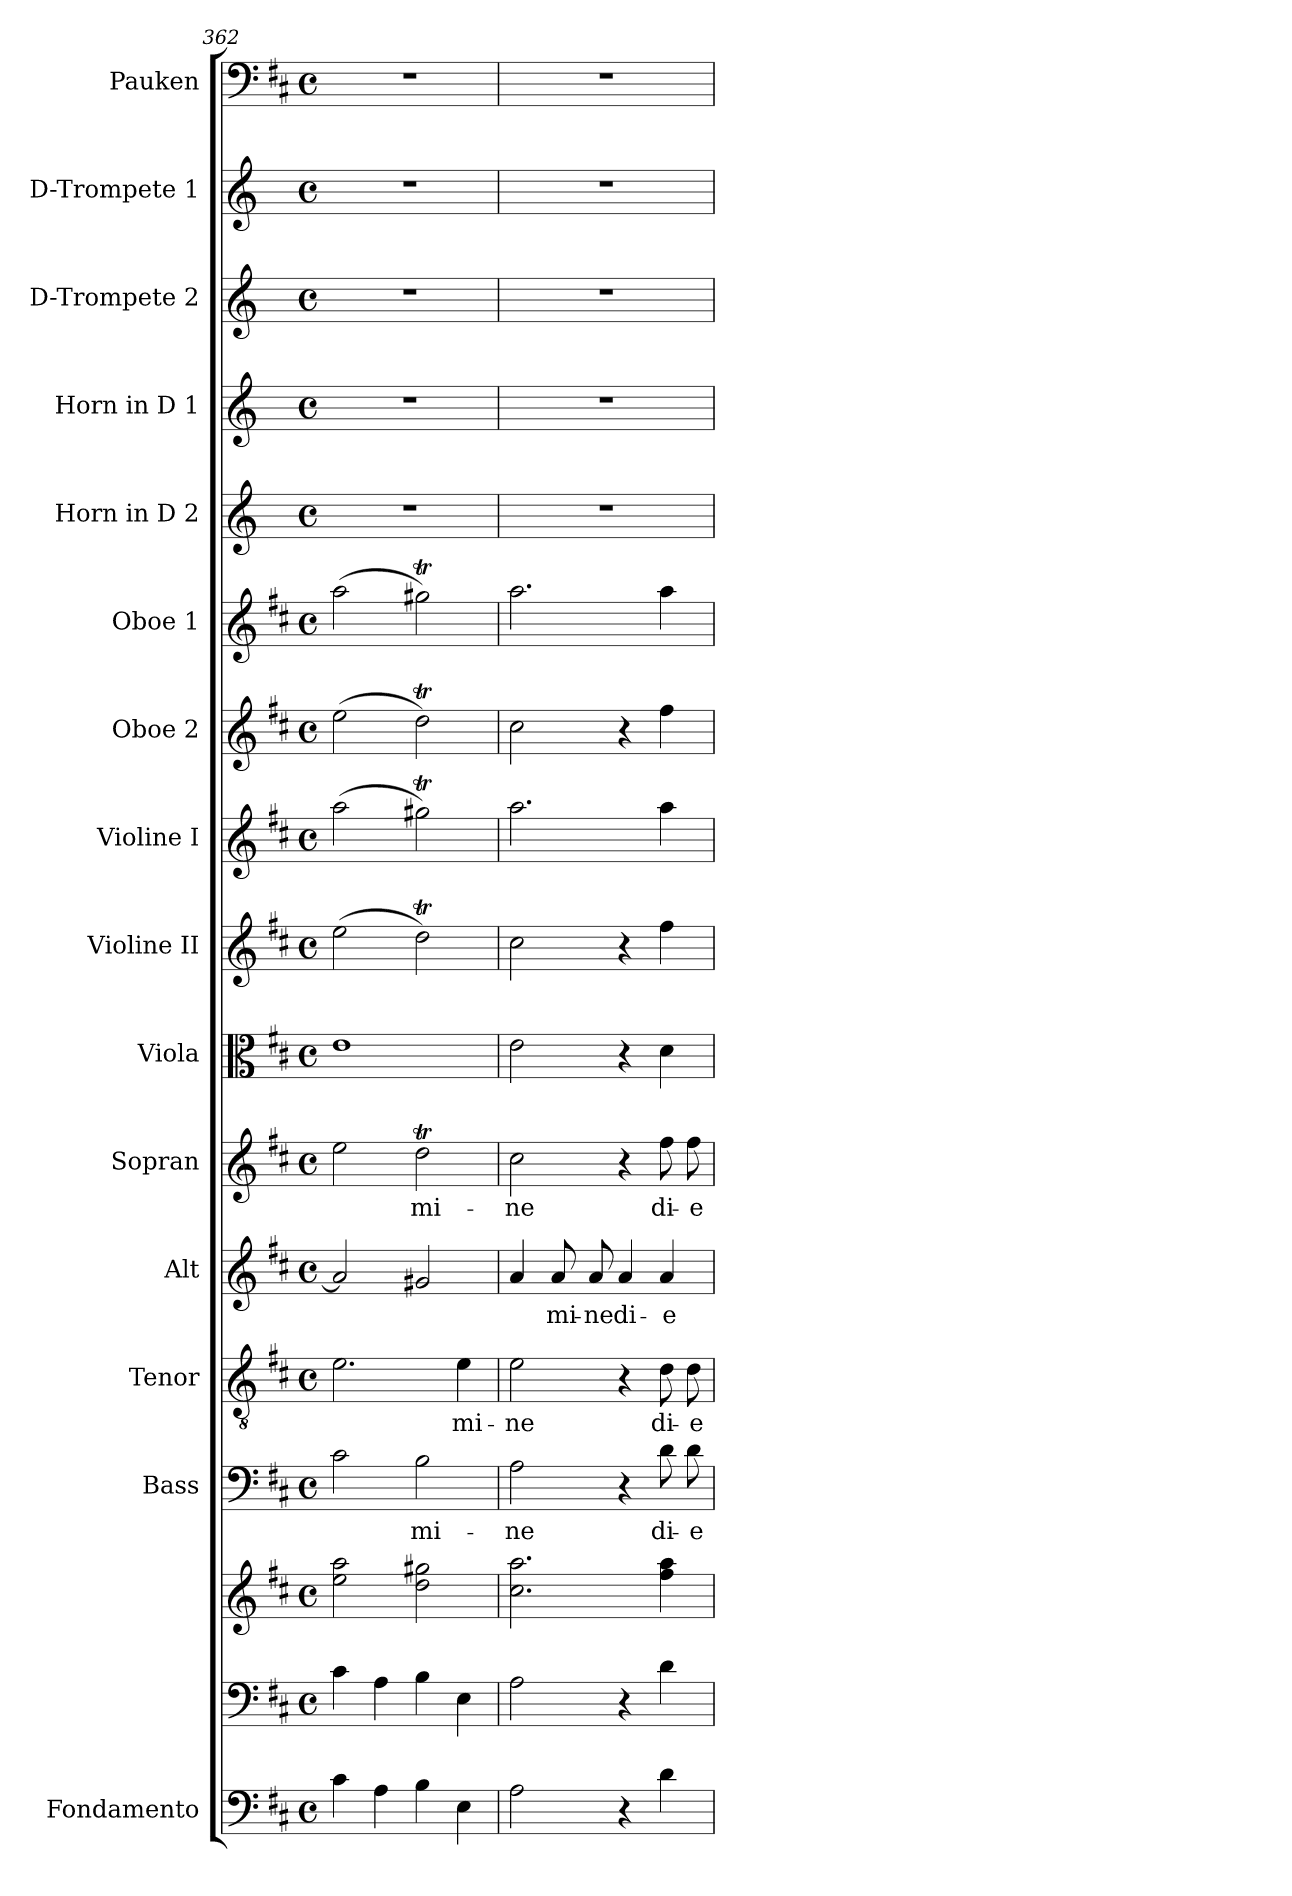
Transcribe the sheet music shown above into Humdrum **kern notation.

**kern	**kern	**kern	**kern	**text	**kern	**text	**kern	**text	**kern	**text	**kern	**kern	**kern	**kern	**kern	**kern	**kern	**kern	**kern	**kern
*part16	*part15	*part15	*part14	*part14	*part13	*part13	*part12	*part12	*part11	*part11	*part10	*part9	*part8	*part7	*part6	*part5	*part4	*part3	*part2	*part1
*staff17	*staff16	*staff15	*staff14	*staff14	*staff13	*staff13	*staff12	*staff12	*staff11	*staff11	*staff10	*staff9	*staff8	*staff7	*staff6	*staff5	*staff4	*staff3	*staff2	*staff1
*I"Fondamento	*	*	*I"Bass	*	*I"Tenor	*	*I"Alt	*	*I"Sopran	*	*I"Viola	*I"Violine II	*I"Violine I	*I"Oboe 2	*I"Oboe 1	*I"Horn in D 2	*I"Horn in D 1	*I"D-Trompete 2	*I"D-Trompete 1	*I"Pauken
*I'F.	*	*	*I'B.	*	*I'T.	*	*I'A.	*	*I'S.	*	*I'Vla.	*I'Vl. II	*I'Vl. I	*I'Ob. 2	*I'Ob. 1	*	*	*I'D Trp. 2	*I'D Trp. 1	*I'Pk.
*clefF4	*clefF4	*clefG2	*clefF4	*	*clefGv2	*	*clefG2	*	*clefG2	*	*clefC3	*clefG2	*clefG2	*clefG2	*clefG2	*clefG2	*clefG2	*clefG2	*clefG2	*clefF4
*ITrd7c12	*	*	*	*	*	*	*	*	*	*	*	*	*	*	*	*ITrd6c10	*ITrd6c10	*ITrd-1c-2	*ITrd-1c-2	*
*k[f#c#]	*k[f#c#]	*k[f#c#]	*k[f#c#]	*	*k[f#c#]	*	*k[f#c#]	*	*k[f#c#]	*	*k[f#c#]	*k[f#c#]	*k[f#c#]	*k[f#c#]	*k[f#c#]	*k[f#c#]	*k[f#c#]	*k[f#c#]	*k[f#c#]	*k[f#c#]
*D:	*D:	*D:	*D:	*	*D:	*	*D:	*	*D:	*	*D:	*D:	*D:	*D:	*D:	*D:	*D:	*D:	*D:	*D:
*M4/4	*M4/4	*M4/4	*M4/4	*	*M4/4	*	*M4/4	*	*M4/4	*	*M4/4	*M4/4	*M4/4	*M4/4	*M4/4	*M4/4	*M4/4	*M4/4	*M4/4	*M4/4
*met(c)	*met(c)	*met(c)	*met(c)	*	*met(c)	*	*met(c)	*	*met(c)	*	*met(c)	*met(c)	*met(c)	*met(c)	*met(c)	*met(c)	*met(c)	*met(c)	*met(c)	*met(c)
=362	=362	=362	=362	=362	=362	=362	=362	=362	=362	=362	=362	=362	=362	=362	=362	=362	=362	=362	=362	=362
4C#\	4c#\	2ee\ 2aa\	2c#\	.	2.e\	.	2a/]	.	2ee\	.	1e	(>2ee\	(>2aa\	(>2ee\	(>2aa\	1r	1r	1r	1r	1r
4AA\	4A\	.	.	.	.	.	.	.	.	.	.	.	.	.	.	.	.	.	.	.
!	!	!	!	!LO:LY:b	!	!	!	!	!	!LO:LY:b	!	!	!	!	!	!	!	!	!	!
4BB\	4B\	2dd\ 2gg#X\	2B\	-mi-	.	.	2g#X/	.	2ddT\	-mi-	.	2ddT\)	2gg#Xt\)	2ddT\)	2gg#Xt\)	.	.	.	.	.
!	!	!	!	!	!	!LO:LY:b	!	!	!	!	!	!	!	!	!	!	!	!	!	!
4EE\	4E\	.	.	.	4e\	-mi-	.	.	.	.	.	.	.	.	.	.	.	.	.	.
!!LO:PB:g=z
=363	=363	=363	=363	=363	=363	=363	=363	=363	=363	=363	=363	=363	=363	=363	=363	=363	=363	=363	=363	=363
!	!	!	!	!LO:LY:b	!	!LO:LY:b	!	!	!	!LO:LY:b	!	!	!	!	!	!	!	!	!	!
2AA\	2A\	2.cc#\ 2.aa\	2A\	-ne	2e\	-ne	4a/	.	2cc#\	-ne	2e\	2cc#\	2.aa\	2cc#\	2.aa\	1r	1r	1r	1r	1r
!	!	!	!	!	!	!	!	!LO:LY:b	!	!	!	!	!	!	!	!	!	!	!	!
.	.	.	.	.	.	.	8a/	-mi-	.	.	.	.	.	.	.	.	.	.	.	.
!	!	!	!	!	!	!	!	!LO:LY:b	!	!	!	!	!	!	!	!	!	!	!	!
.	.	.	.	.	.	.	8a/	-ne	.	.	.	.	.	.	.	.	.	.	.	.
!	!	!	!	!	!	!	!	!LO:LY:b	!	!	!	!	!	!	!	!	!	!	!	!
4r	4r	.	4r	.	4r	.	4a/	di-	4r	.	4r	4r	.	4r	.	.	.	.	.	.
!	!	!	!	!LO:LY:b	!	!LO:LY:b	!	!LO:LY:b	!	!LO:LY:b	!	!	!	!	!	!	!	!	!	!
4D\	4d\	4ff#\ 4aa\	8d\	di-	8d\	di-	4a/	-e	8ff#\	di-	4d\	4ff#\	4aa\	4ff#\	4aa\	.	.	.	.	.
!	!	!	!	!LO:LY:b	!	!LO:LY:b	!	!	!	!LO:LY:b	!	!	!	!	!	!	!	!	!	!
.	.	.	8d\	-e	8d\	-e	.	.	8ff#\	-e	.	.	.	.	.	.	.	.	.	.
=	=	=	=	=	=	=	=	=	=	=	=	=	=	=	=	=	=	=	=	=
*-	*-	*-	*-	*-	*-	*-	*-	*-	*-	*-	*-	*-	*-	*-	*-	*-	*-	*-	*-	*-
